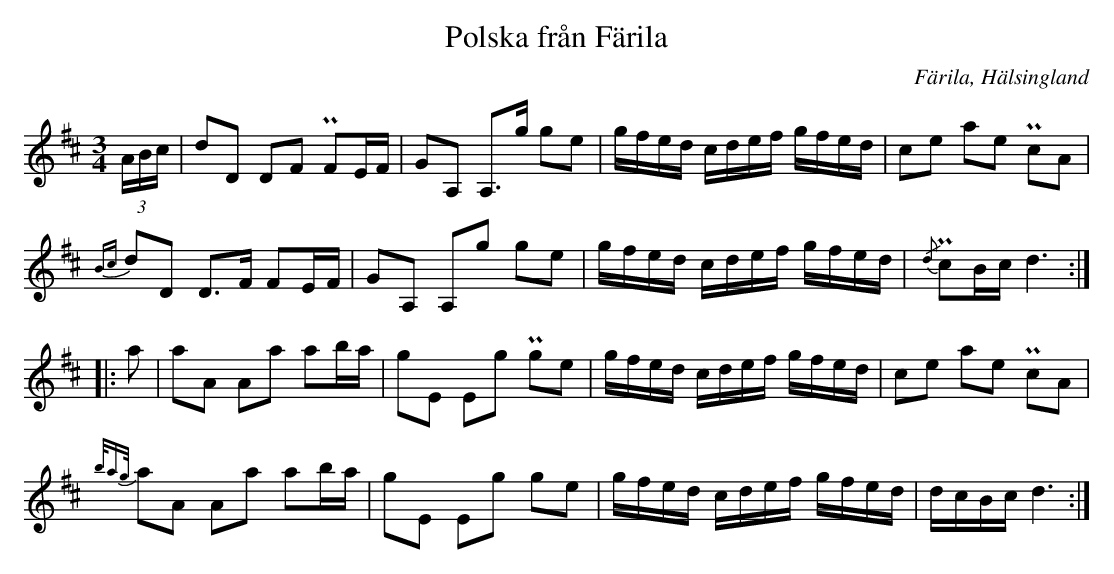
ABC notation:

X:1
T:Polska från Färila
O:Färila, Hälsingland
M:3/4
L:1/16
U:t=turn
K:D
(3ABc | d2D2 D2F2 PF2EF | G2A,2 A,2>g2 g2e2 | gfed cdef gfed | c2e2 a2e2 Pc2A2 |
{Bc}d2D2 D2>F2 F2EF | G2A,2 A,2g2 g2e2 | gfed cdef gfed | {/d}Pc2Bc d6 ::
a2 | a2A2 A2a2 a2ba | g2E2 E2g2 Pg2e2 | gfed cdef gfed | c2e2 a2e2 Pc2A2 |
{b/ag/}a2A2 A2a2 a2ba | g2E2 E2g2 g2e2 | gfed cdef gfed | dcBc d6 :|
